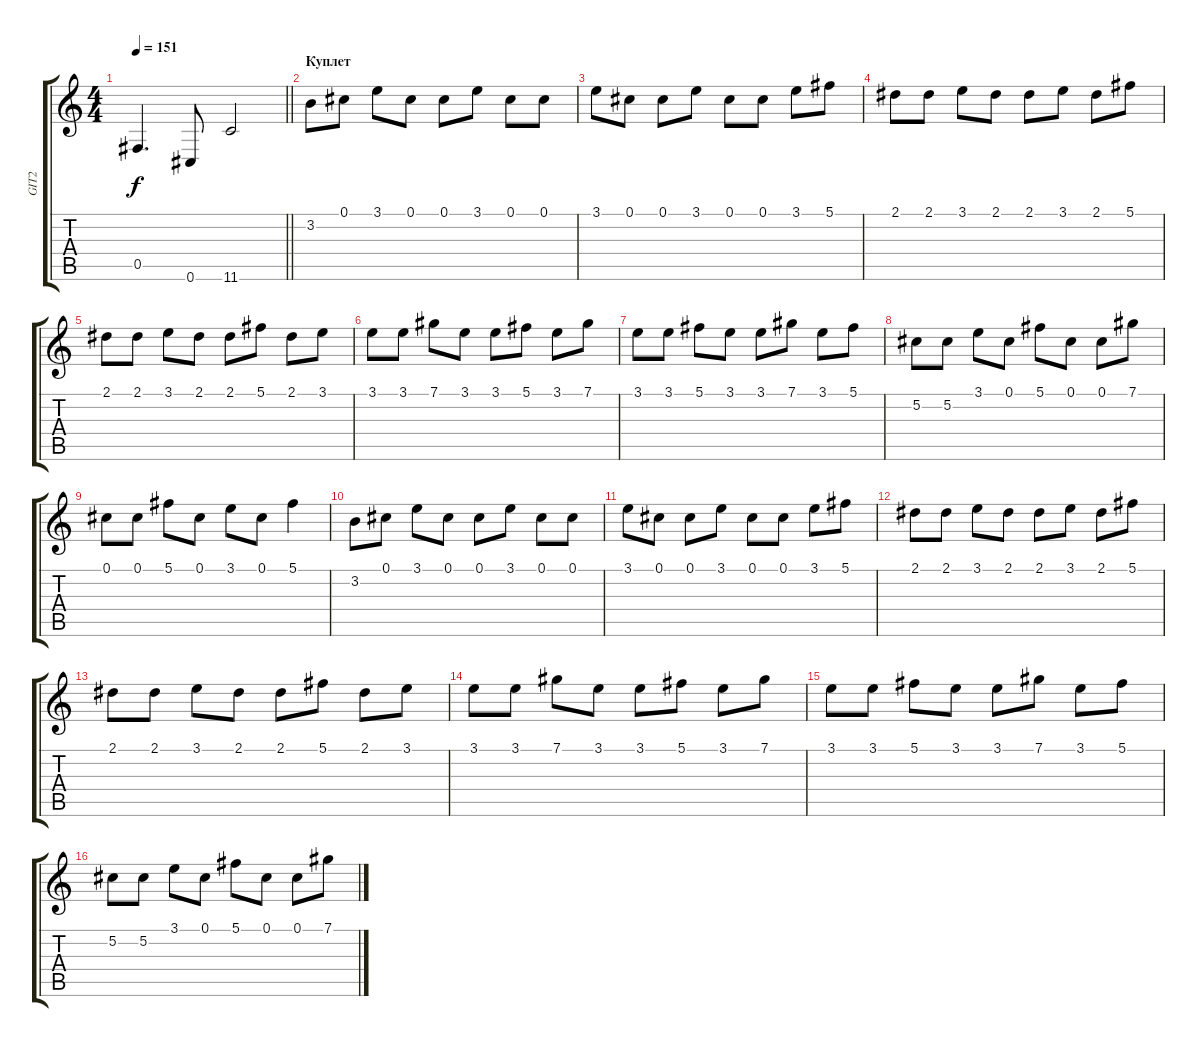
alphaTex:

\track ("GIT2" "GIT2") {instrument overdrivenguitar}
\staff {score tabs}
\tuning (Db4 Ab3 E3 B2 Gb2 Db2) {hide}
\ts (4 4)
\tempo 151
\clef g2
\barLineRight lightlight
\ks c
0.5.4{d dy f} 0.6.8 11.6.2 |
\section ("" "Куплет")
3.2.8 0.1.8 3.1.8 0.1.8 0.1.8 3.1.8 0.1.8 0.1.8 |
3.1.8 0.1.8 0.1.8 3.1.8 0.1.8 0.1.8 3.1.8 5.1.8 |
2.1.8 2.1.8 3.1.8 2.1.8 2.1.8 3.1.8 2.1.8 5.1.8 |
2.1.8 2.1.8 3.1.8 2.1.8 2.1.8 5.1.8 2.1.8 3.1.8 |
3.1.8 3.1.8 7.1.8 3.1.8 3.1.8 5.1.8 3.1.8 7.1.8 |
3.1.8 3.1.8 5.1.8 3.1.8 3.1.8 7.1.8 3.1.8 5.1.8 |
5.2.8 5.2.8 3.1.8 0.1.8 5.1.8 0.1.8 0.1.8 7.1.8 |
0.1.8 0.1.8 5.1.8 0.1.8 3.1.8 0.1.8 5.1.4 |
3.2.8 0.1.8 3.1.8 0.1.8 0.1.8 3.1.8 0.1.8 0.1.8 |
3.1.8 0.1.8 0.1.8 3.1.8 0.1.8 0.1.8 3.1.8 5.1.8 |
2.1.8 2.1.8 3.1.8 2.1.8 2.1.8 3.1.8 2.1.8 5.1.8 |
2.1.8 2.1.8 3.1.8 2.1.8 2.1.8 5.1.8 2.1.8 3.1.8 |
3.1.8 3.1.8 7.1.8 3.1.8 3.1.8 5.1.8 3.1.8 7.1.8 |
3.1.8 3.1.8 5.1.8 3.1.8 3.1.8 7.1.8 3.1.8 5.1.8 |
5.2.8 5.2.8 3.1.8 0.1.8 5.1.8 0.1.8 0.1.8 7.1.8
